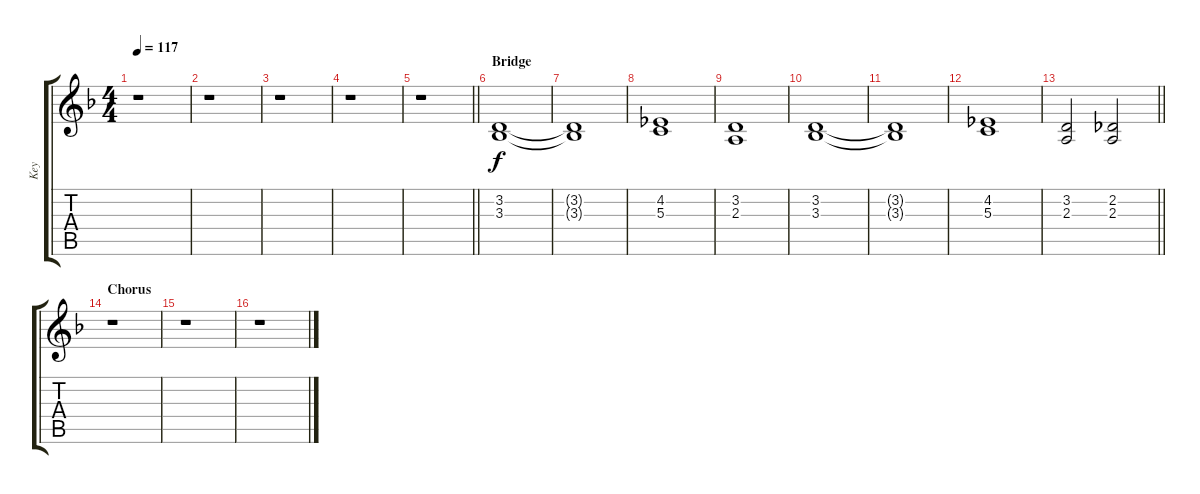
\track ("Key" "Key") {instrument stringensemble1}
\staff {score tabs}
\tuning (E4 B3 G3 D3 A2 E2) {hide}
\ts (4 4)
\tempo 117
\clef g2
\ks f
r.1{dy f} |
r.1 |
r.1 |
r.1 |
\barLineRight lightlight
r.1 |
\section ("" "Bridge")
(3.2 3.3).1 |
(3.2{t} 3.3{t}).1 |
(4.2 5.3).1 |
(3.2 2.3).1 |
(3.2 3.3).1 |
(3.2{t} 3.3{t}).1 |
(4.2 5.3).1 |
\barLineRight lightlight
(3.2 2.3).2 (2.2 2.3).2 |
\section ("" "Chorus")
r.1 |
r.1 |
r.1
